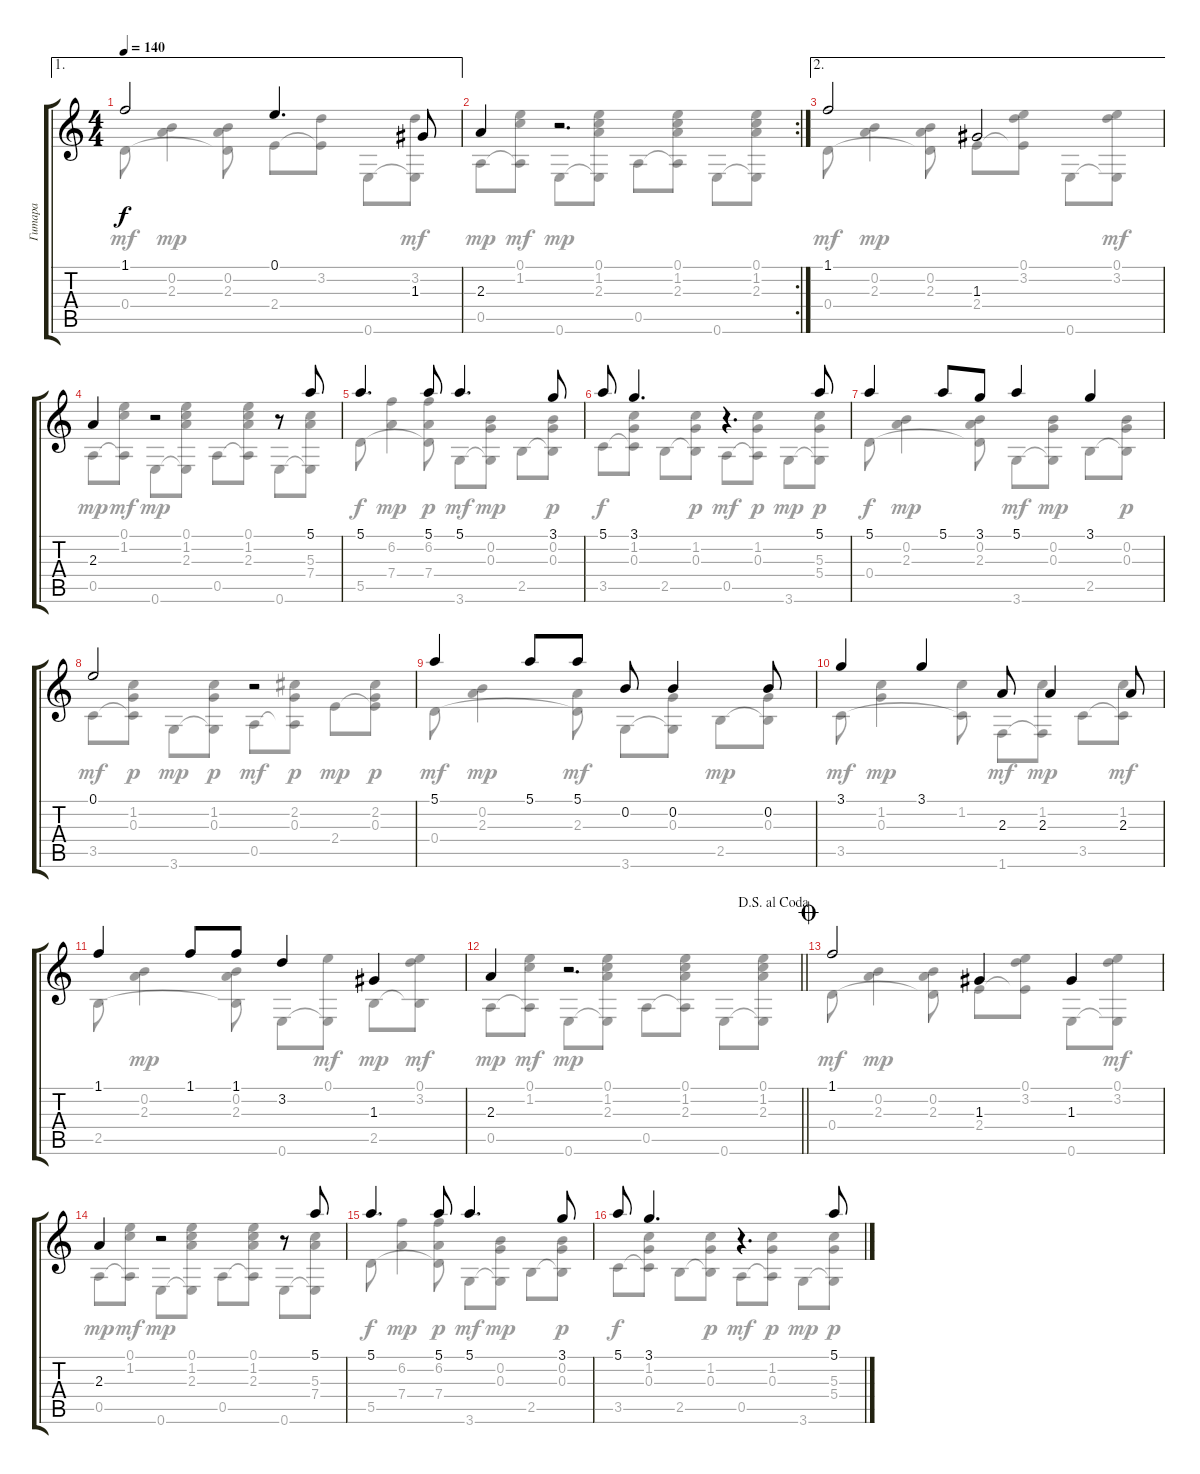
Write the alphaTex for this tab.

\track ("Гитара" "Гитара") {instrument acousticguitarnylon}
\staff {score tabs}
\tuning (E4 B3 G3 D3 A2 E2) {hide}
\voice
\ae 1
\ts (4 4)
\tempo 140
\clef g2
\ks c
1.1.2{dy f} 0.1.4{d} 1.3.8 |
\rc 2
2.3.4 r.2{d} |
\ae 2
1.1.2 1.3.2 |
2.3.4 r.2 r.8 5.1.8 |
5.1.4{d} 5.1.8 5.1.4{d} 3.1.8 |
5.1.8 3.1.4{d} r.4{d} 5.1.8 |
5.1.4 5.1.8 3.1.8 5.1.4 3.1.4 |
0.1.2 r.2 |
5.1.4 5.1.8 5.1.8 0.2.8 0.2.4 0.2.8 |
3.1.4 3.1.4 2.3.8 2.3.4 2.3.8 |
1.1.4 1.1.8 1.1.8 3.2.4 1.3.4 |
\jump dalsegnoalcoda
\barLineRight lightlight
2.3.4 r.2{d} |
\jump coda
1.1.2 1.3.4 1.3.4 |
2.3.4 r.2 r.8 5.1.8 |
5.1.4{d} 5.1.8 5.1.4{d} 3.1.8 |
5.1.8 3.1.4{d} r.4{d} 5.1.8
\voice
\clef g2
\ottava regular
\simile none
\ks c
0.4.8{dy mf} (0.2 2.3).4{dy mp} (0.2 2.3 0.4{t}).8 2.4.8 (3.2 2.4{t}).8 0.6.8 (3.2 0.6{t}).8{dy mf} |
0.5.8{dy mp} (0.1 1.2 0.5{t}).8{dy mf} 0.6.8{dy mp} (0.1 1.2 2.3 0.6{t}).8 0.5.8 (0.1 1.2 2.3 0.5{t}).8 0.6.8 (0.1 1.2 2.3 0.6{t}).8 |
0.4.8{dy mf} (0.2 2.3).4{dy mp} (0.2 2.3 0.4{t}).8 2.4.8 (0.1 3.2 2.4{t}).8 0.6.8 (0.1 3.2 0.6{t}).8{dy mf} |
0.5.8{dy mp} (0.1 1.2 0.5{t}).8{dy mf} 0.6.8{dy mp} (0.1 1.2 2.3 0.6{t}).8 0.5.8 (0.1 1.2 2.3 0.5{t}).8 0.6.8 (5.3 7.4 0.6{t}).8 |
5.5.8{dy f} (6.2 7.4).4{dy mp} (6.2 7.4 5.5{t}).8{dy p} 3.6.8{dy mf} (0.2 0.3 3.6{t}).8{dy mp} 2.5.8 (0.2 0.3 2.5{t}).8{dy p} |
3.5.8{dy f} (1.2 0.3 3.5{t}).8 2.5.8 (1.2 0.3 2.5{t}).8{dy p} 0.5.8{dy mf} (1.2 0.3 0.5{t}).8{dy p} 3.6.8{dy mp} (5.3 5.4 3.6{t}).8{dy p} |
0.4.8{dy f} (0.2 2.3).4{dy mp} (0.2 2.3 0.4{t}).8 3.6.8{dy mf} (0.2 0.3 3.6{t}).8{dy mp} 2.5.8 (0.2 0.3 2.5{t}).8{dy p} |
3.5.8{dy mf} (1.2 0.3 3.5{t}).8{dy p} 3.6.8{dy mp} (1.2 0.3 3.6{t}).8{dy p} 0.5.8{dy mf} (2.2 0.3 0.5{t}).8{dy p} 2.4.8{dy mp} (2.2 0.3 2.4{t}).8{dy p} |
0.4.8{dy mf} (0.2 2.3).4{dy mp} (2.3 0.4{t}).8{dy mf} 3.6.8 (0.3 3.6{t}).8 2.5.8{dy mp} (0.3 2.5{t}).8 |
3.5.8{dy mf} (1.2 0.3).4{dy mp} (1.2 3.5{t}).8 1.6.8{dy mf} (1.2 1.6{t}).8{dy mp} 3.5.8 (1.2 3.5{t}).8{dy mf} |
2.5.8 (0.2 2.3).4{dy mp} (0.2 2.3 2.5{t}).8 0.6.8 (0.1 0.6{t}).8{dy mf} 2.5.8{dy mp} (0.1 3.2 2.5{t}).8{dy mf} |
\barLineRight lightlight
0.5.8{dy mp} (0.1 1.2 0.5{t}).8{dy mf} 0.6.8{dy mp} (0.1 1.2 2.3 0.6{t}).8 0.5.8 (0.1 1.2 2.3 0.5{t}).8 0.6.8 (0.1 1.2 2.3 0.6{t}).8 |
0.4.8{dy mf} (0.2 2.3).4{dy mp} (0.2 2.3 0.4{t}).8 2.4.8 (0.1 3.2 2.4{t}).8 0.6.8 (0.1 3.2 0.6{t}).8{dy mf} |
0.5.8{dy mp} (0.1 1.2 0.5{t}).8{dy mf} 0.6.8{dy mp} (0.1 1.2 2.3 0.6{t}).8 0.5.8 (0.1 1.2 2.3 0.5{t}).8 0.6.8 (5.3 7.4 0.6{t}).8 |
5.5.8{dy f} (6.2 7.4).4{dy mp} (6.2 7.4 5.5{t}).8{dy p} 3.6.8{dy mf} (0.2 0.3 3.6{t}).8{dy mp} 2.5.8 (0.2 0.3 2.5{t}).8{dy p} |
3.5.8{dy f} (1.2 0.3 3.5{t}).8 2.5.8 (1.2 0.3 2.5{t}).8{dy p} 0.5.8{dy mf} (1.2 0.3 0.5{t}).8{dy p} 3.6.8{dy mp} (5.3 5.4 3.6{t}).8{dy p}
